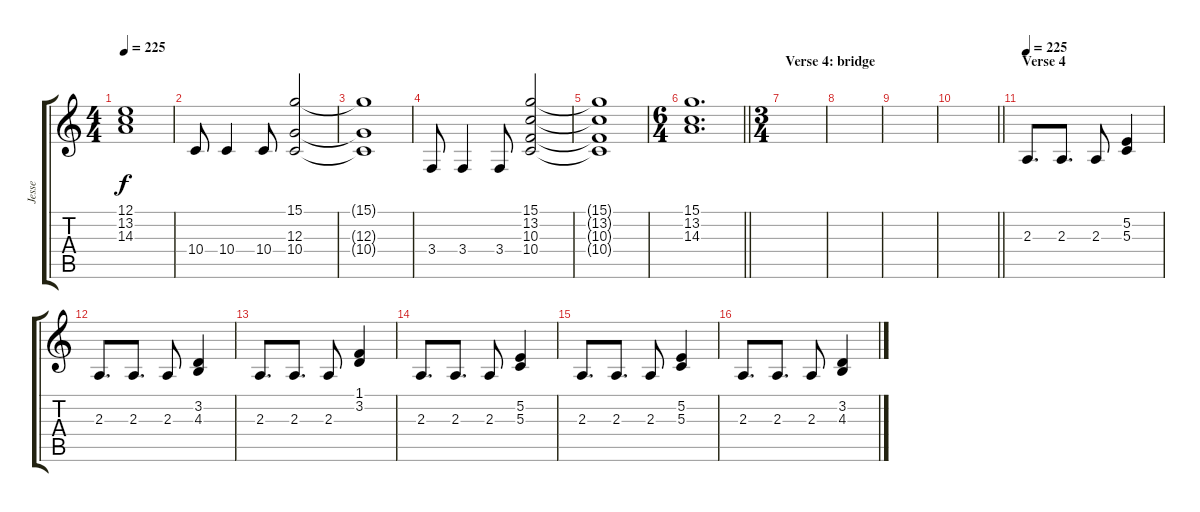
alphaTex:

\track ("Jesse" "Jesse") {instrument rockorgan}
\staff {score tabs}
\tuning (E4 B3 G3 D3 A2 E2) {hide}
\ts (4 4)
\tempo 225
\clef g2
\ks c
(12.1{t} 13.2{t} 14.3{t}).1{dy f} |
10.4.8 10.4.4 10.4.8 (15.1 12.3 10.4).2 |
(15.1{t} 12.3{t} 10.4{t}).1 |
3.4.8 3.4.4 3.4.8 (15.1 13.2 10.3 10.4).2 |
(15.1{t} 13.2{t} 10.3{t} 10.4{t}).1 |
\ts (6 4)
\barLineRight lightlight
(15.1 13.2 14.3).1{d} |
\ts (3 4)
\section ("" "Verse 4: bridge")
|
|
|
\barLineRight lightlight
|
\section ("" "Verse 4")
\tempo 225
2.3.8{d} 2.3.8{d} 2.3.8 (5.2 5.3).4 |
2.3.8{d} 2.3.8{d} 2.3.8 (3.2 4.3).4 |
2.3.8{d} 2.3.8{d} 2.3.8 (1.1 3.2).4 |
2.3.8{d} 2.3.8{d} 2.3.8 (5.2 5.3).4 |
2.3.8{d} 2.3.8{d} 2.3.8 (5.2 5.3).4 |
2.3.8{d} 2.3.8{d} 2.3.8 (3.2 4.3).4
